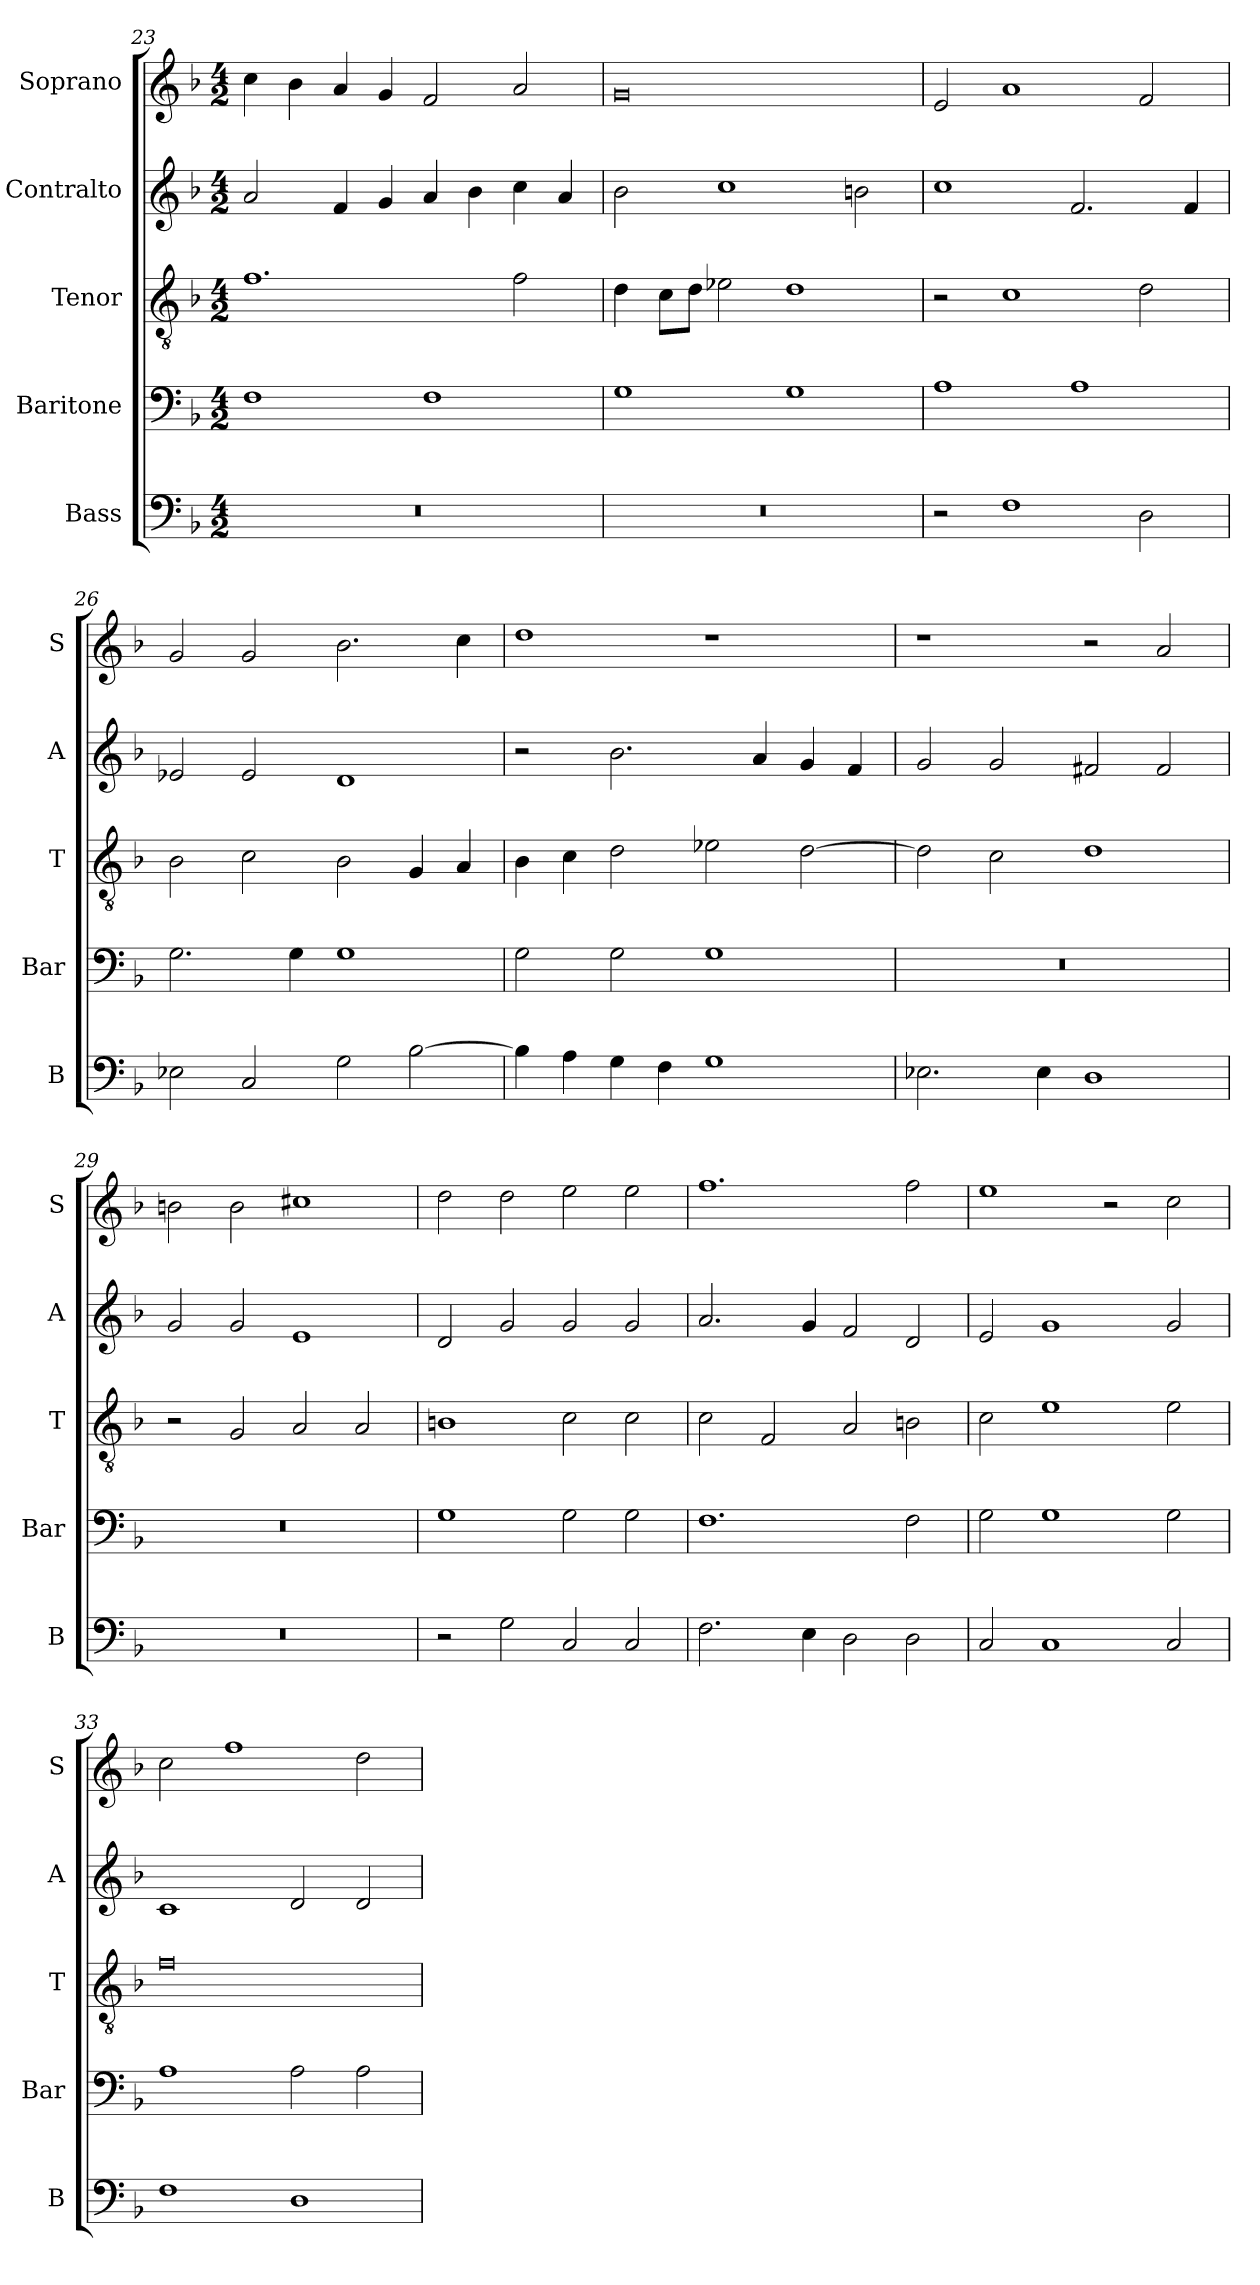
**kern	**kern	**kern	**kern	**kern
*part5	*part4	*part3	*part2	*part1
*staff5	*staff4	*staff3	*staff2	*staff1
*I"Bass	*I"Baritone	*I"Tenor	*I"Contralto	*I"Soprano
*I'B	*I'Bar	*I'T	*I'A	*I'S
*clefF4	*clefF4	*clefGv2	*clefG2	*clefG2
*k[b-]	*k[b-]	*k[b-]	*k[b-]	*k[b-]
*G:dor	*G:dor	*G:dor	*G:dor	*G:dor
*M4/2	*M4/2	*M4/2	*M4/2	*M4/2
=23	=23	=23	=23	=23
0r	1F	1.f	2a	4cc
.	.	.	.	4b-
.	.	.	4f	4a
.	.	.	4g	4g
.	1F	.	4a	2f
.	.	.	4b-	.
.	.	2f	4cc	2a
.	.	.	4a	.
=24	=24	=24	=24	=24
0r	1G	4d	2b-	0g
.	.	8c\L	.	.
.	.	8d\J	.	.
.	.	2e-X	1cc	.
.	1G	1d	.	.
.	.	.	2bn	.
=25	=25	=25	=25	=25
2r	1A	2r	1cc	2e
1F	.	1c	.	1a
.	1A	.	2.f	.
2D	.	2d	.	2f
.	.	.	4f	.
=26	=26	=26	=26	=26
2E-X	2.G	2B-	2e-X	2g
2C	.	2c	2e-	2g
.	4G	.	.	.
2G	1G	2B-	1d	2.b-
[2B-	.	4G	.	.
.	.	4A	.	4cc
=27	=27	=27	=27	=27
4B-]	2G	4B-	2r	1dd
4A	.	4c	.	.
4G	2G	2d	2.b-	.
4F	.	.	.	.
1G	1G	2e-X	.	1r
.	.	.	4a	.
.	.	[2d	4g	.
.	.	.	4f	.
=28	=28	=28	=28	=28
2.E-X	0r	2d]	2g	1r
.	.	2c	2g	.
4E-	.	.	.	.
1D	.	1d	2f#X	2r
.	.	.	2f#	2a
=29	=29	=29	=29	=29
0r	0r	2r	2g	2bn
.	.	2G	2g	2b
.	.	2A	1e	1cc#X
.	.	2A	.	.
=30	=30	=30	=30	=30
2r	1G	1Bn	2d	2dd
2G	.	.	2g	2dd
2C	2G	2c	2g	2ee
2C	2G	2c	2g	2ee
=31	=31	=31	=31	=31
2.F	1.F	2c	2.a	1.ff
.	.	2F	.	.
4E	.	.	4g	.
2D	.	2A	2f	.
2D	2F	2Bn	2d	2ff
=32	=32	=32	=32	=32
2C	2G	2c	2e	1ee
1C	1G	1e	1g	.
.	.	.	.	2r
2C	2G	2e	2g	2cc
=33	=33	=33	=33	=33
1F	1A	0f	1c	2cc
.	.	.	.	1ff
1D	2A	.	2d	.
.	2A	.	2d	2dd
=	=	=	=	=
*-	*-	*-	*-	*-
